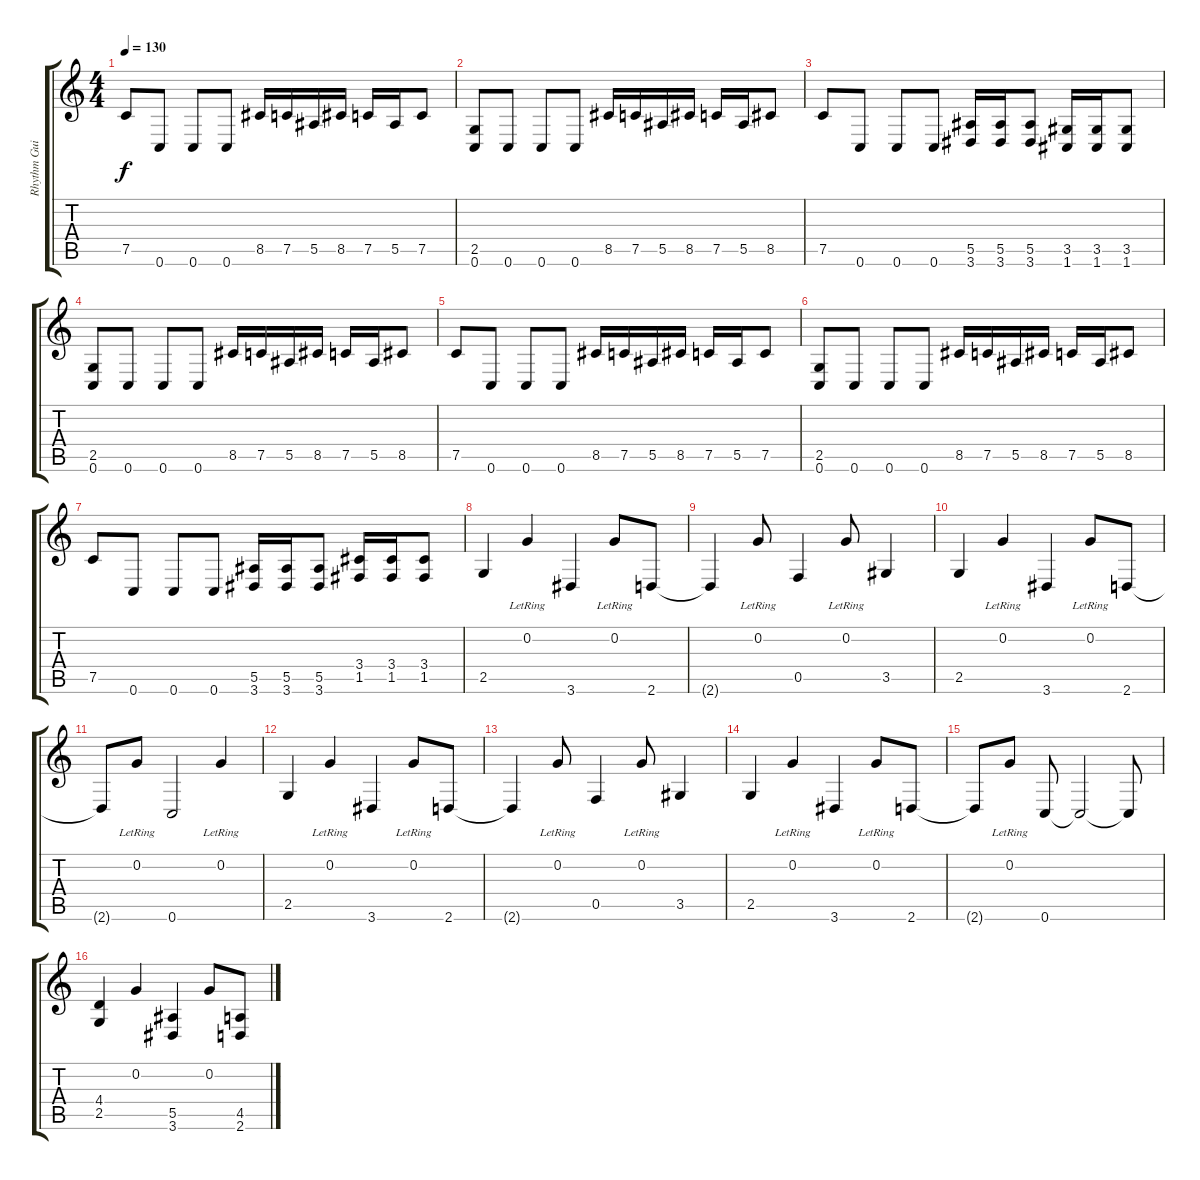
\track ("Rhythm Guitar" "Rhythm Gui") {instrument distortionguitar}
\staff {score tabs}
\tuning (C4 G3 Eb3 Bb2 F2 C2) {hide}
\ts (4 4)
\tempo 130
\clef g2
\ks c
7.5.8{dy f} 0.6.8 0.6.8 0.6.8 8.5.16 7.5.16 5.5.16 8.5.16 7.5.16 5.5.16 7.5.8 |
(2.5 0.6).8 0.6.8 0.6.8 0.6.8 8.5.16 7.5.16 5.5.16 8.5.16 7.5.16 5.5.16 8.5.8 |
7.5.8 0.6.8 0.6.8 0.6.8 (5.5 3.6).16 (5.5 3.6).16 (5.5 3.6).8 (3.5 1.6).16 (3.5 1.6).16 (3.5 1.6).8 |
(2.5 0.6).8 0.6.8 0.6.8 0.6.8 8.5.16 7.5.16 5.5.16 8.5.16 7.5.16 5.5.16 8.5.8 |
7.5.8 0.6.8 0.6.8 0.6.8 8.5.16 7.5.16 5.5.16 8.5.16 7.5.16 5.5.16 7.5.8 |
(2.5 0.6).8 0.6.8 0.6.8 0.6.8 8.5.16 7.5.16 5.5.16 8.5.16 7.5.16 5.5.16 8.5.8 |
7.5.8 0.6.8 0.6.8 0.6.8 (5.5 3.6).16 (5.5 3.6).16 (5.5 3.6).8 (3.4 1.5).16 (3.4 1.5).16 (3.4 1.5).8 |
2.5.4{instrument acousticguitarnylon} 0.2{lr}.4 3.6.4 0.2{lr}.8 2.6.8 |
2.6{t}.4 0.2{lr}.8 0.5.4 0.2{lr}.8 3.5.4 |
2.5.4 0.2{lr}.4 3.6.4 0.2{lr}.8 2.6.8 |
2.6{t}.8 0.2{lr}.8 0.6.2 0.2{lr}.4 |
2.5.4 0.2{lr}.4 3.6.4 0.2{lr}.8 2.6.8 |
2.6{t}.4 0.2{lr}.8 0.5.4 0.2{lr}.8 3.5.4 |
2.5.4 0.2{lr}.4 3.6.4 0.2{lr}.8 2.6.8 |
2.6{t}.8 0.2{lr}.8 0.6.8 0.6{t}.2 0.6{t}.8 |
(4.4 2.5).4{instrument distortionguitar} 0.2.4 (5.5 3.6).4 0.2.8 (4.5 2.6).8
